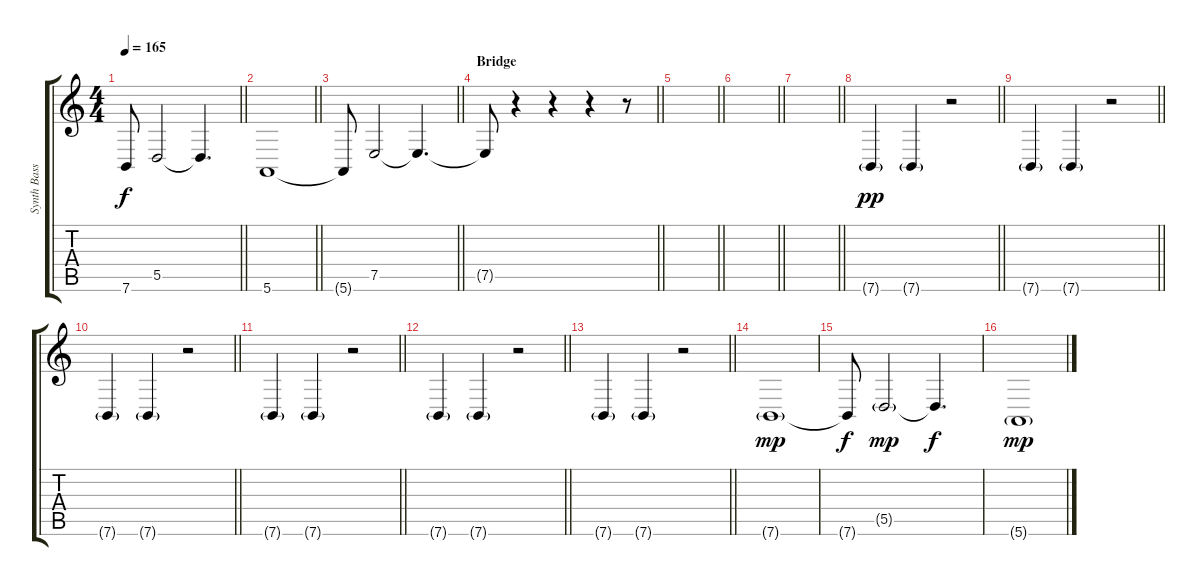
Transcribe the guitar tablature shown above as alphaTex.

\track ("Synth Bass" "Synth Bass") {instrument synthbrass1}
\staff {score tabs}
\tuning (E4 B3 G3 D3 A2 E2) {hide}
\ts (4 4)
\tempo 165
\clef g2
\barLineRight lightlight
\ks c
7.6{t}.8{dy f} 5.5.2 5.5{t}.4{d} |
\barLineRight lightlight
5.6.1 |
\barLineRight lightlight
5.6{t}.8 7.5.2 7.5{t}.4{d} |
\section ("" "Bridge")
\barLineRight lightlight
7.5{t}.8 r.4 r.4 r.4 r.8 |
\barLineRight lightlight
|
\barLineRight lightlight
|
\barLineRight lightlight
|
\barLineRight lightlight
7.6{g}.4{dy pp} 7.6{g}.4 r.2 |
\barLineRight lightlight
7.6{g}.4 7.6{g}.4 r.2 |
\barLineRight lightlight
7.6{g}.4 7.6{g}.4 r.2 |
\barLineRight lightlight
7.6{g}.4 7.6{g}.4 r.2 |
\barLineRight lightlight
7.6{g}.4 7.6{g}.4 r.2 |
\barLineRight lightlight
7.6{g}.4 7.6{g}.4 r.2 |
7.6{g}.1{dy mp} |
7.6{t}.8{dy f} 5.5{g}.2{dy mp} 5.5{t}.4{d dy f} |
5.6{g}.1{dy mp}
